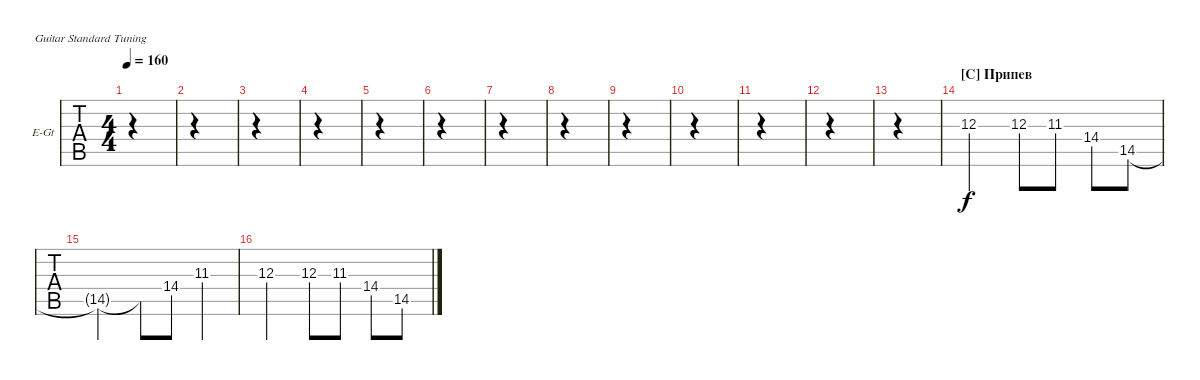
\bracketExtendMode groupsimilarinstruments
\firstSystemTrackNameOrientation horizontal
\otherSystemsTrackNameOrientation horizontal
\track ("Electric Guitar" "E-Gt") {instrument distortionguitar}
\staff {tabs}
\tuning (E4 B3 G3 D3 A2 E2)
\ts (4 4)
\tempo 160
\clef g2
\scale
0.333333
\ks c
|
\scale
0.333333 |
\scale
0.333333 |
\scale
0.333333 |
\scale
0.333333 |
\scale
0.333333 |
\scale
0.333333 |
\scale
0.333333 |
\scale
0.333333 |
\scale
0.333333 |
\scale
0.333333 |
\scale
0.333333 |
\scale
0.333333 |
\section ("C" "Припев")
\scale
0.333333 12.3.2 12.3.8 11.3.8 14.4.8 14.5.8 |
\scale
0.333333 14.5{t}.2 14.5{t}.8 14.4.8 11.3.4 |
\scale
0.333333 12.3.2 12.3.8 11.3.8 14.4.8 14.5.8
